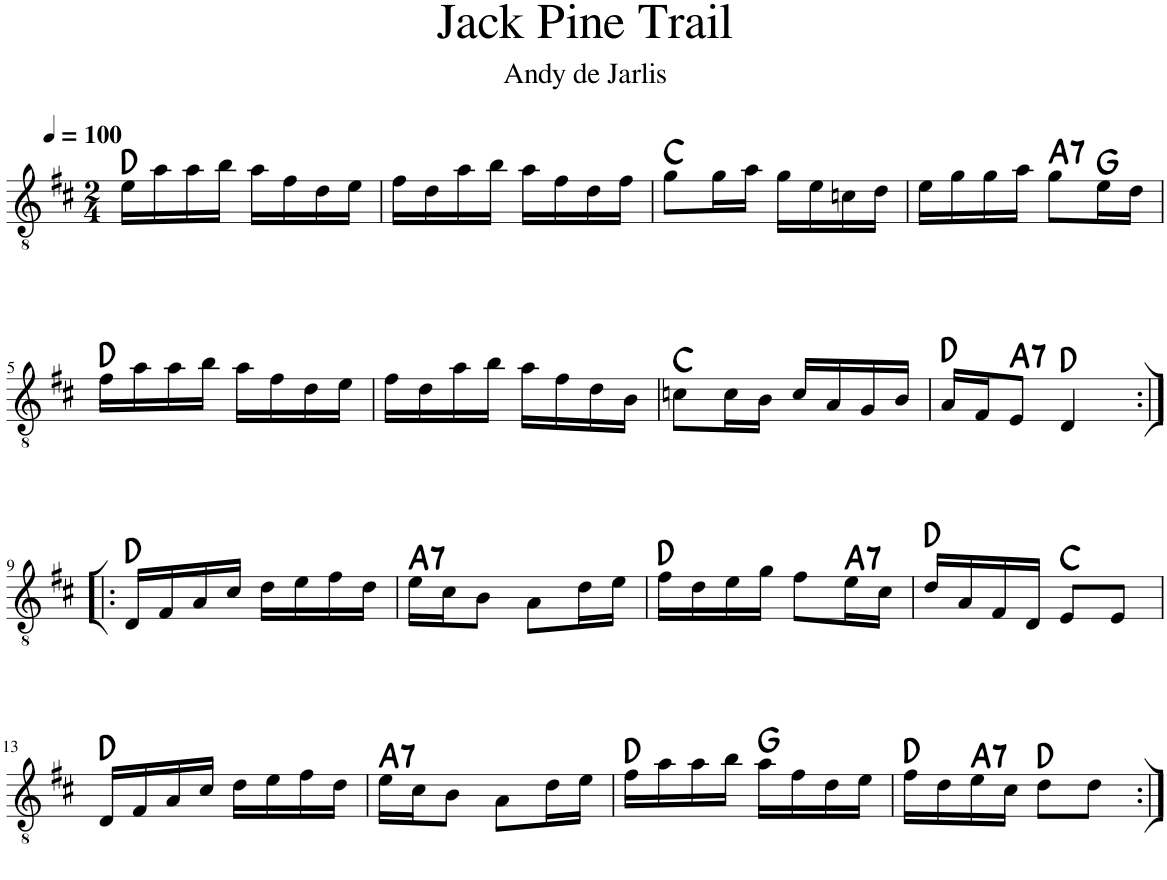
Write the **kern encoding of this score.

**kern	**harte
*part1	*part1
*staff1	*
*I"Classical Guitar	*
*I'Guit.	*
*clefGv2	*
*k[f#c#]	*
*M2/4	*
*MM100	*
=1	=1
16e\LL	D:maj
16a\	.
16a\	.
16b\JJ	.
16a\LL	.
16f#\	.
16d\	.
16e\JJ	.
=2	=2
16f#\LL	.
16d\	.
16a\	.
16b\JJ	.
16a\LL	.
16f#\	.
16d\	.
16f#\JJ	.
=3	=3
8g\L	C:maj
16g\L	.
16a\JJ	.
16g\LL	.
16e\	.
16cn\	.
16d\JJ	.
=4	=4
16e\LL	.
16g\	.
16g\	.
16a\JJ	.
!	!LO:H:kt=7
8g\L	A:7
16e\L	G:maj
16d\JJ	.
!!LO:LB:g=z
=5	=5
16f#\LL	D:maj
16a\	.
16a\	.
16b\JJ	.
16a\LL	.
16f#\	.
16d\	.
16e\JJ	.
=6	=6
16f#\LL	.
16d\	.
16a\	.
16b\JJ	.
16a\LL	.
16f#\	.
16d\	.
16B\JJ	.
=7	=7
8cn\L	C:maj
16c\L	.
16B\JJ	.
16c/LL	.
16A/	.
16G/	.
16B/JJ	.
=8	=8
16A/LL	D:maj
16F#/J	.
!	!LO:H:kt=7
8E/J	A:7
4D/	D:maj
!!LO:LB:g=z
=9:|!|:	=9:|!|:
16D/LL	D:maj
16F#/	.
16A/	.
16c#/JJ	.
16d\LL	.
16e\	.
16f#\	.
16d\JJ	.
=10	=10
!	!LO:H:kt=7
16e\LL	A:7
16c#\J	.
8B\J	.
8A\L	.
16d\L	.
16e\JJ	.
=11	=11
16f#\LL	D:maj
16d\	.
16e\	.
16g\JJ	.
8f#\L	.
!	!LO:H:kt=7
16e\L	A:7
16c#\JJ	.
=12	=12
16d/LL	D:maj
16A/	.
16F#/	.
16D/JJ	.
8E/L	C:maj
8E/J	.
!!LO:LB:g=z
=13	=13
16D/LL	D:maj
16F#/	.
16A/	.
16c#/JJ	.
16d\LL	.
16e\	.
16f#\	.
16d\JJ	.
=14	=14
!	!LO:H:kt=7
16e\LL	A:7
16c#\J	.
8B\J	.
8A\L	.
16d\L	.
16e\JJ	.
=15	=15
16f#\LL	D:maj
16a\	.
16a\	.
16b\JJ	.
16a\LL	G:maj
16f#\	.
16d\	.
16e\JJ	.
=16	=16
16f#\LL	D:maj
16d\	.
!	!LO:H:kt=7
16e\	A:7
16c#\JJ	.
8d\L	D:maj
8d\J	.
=:|!	=:|!
*-	*-
